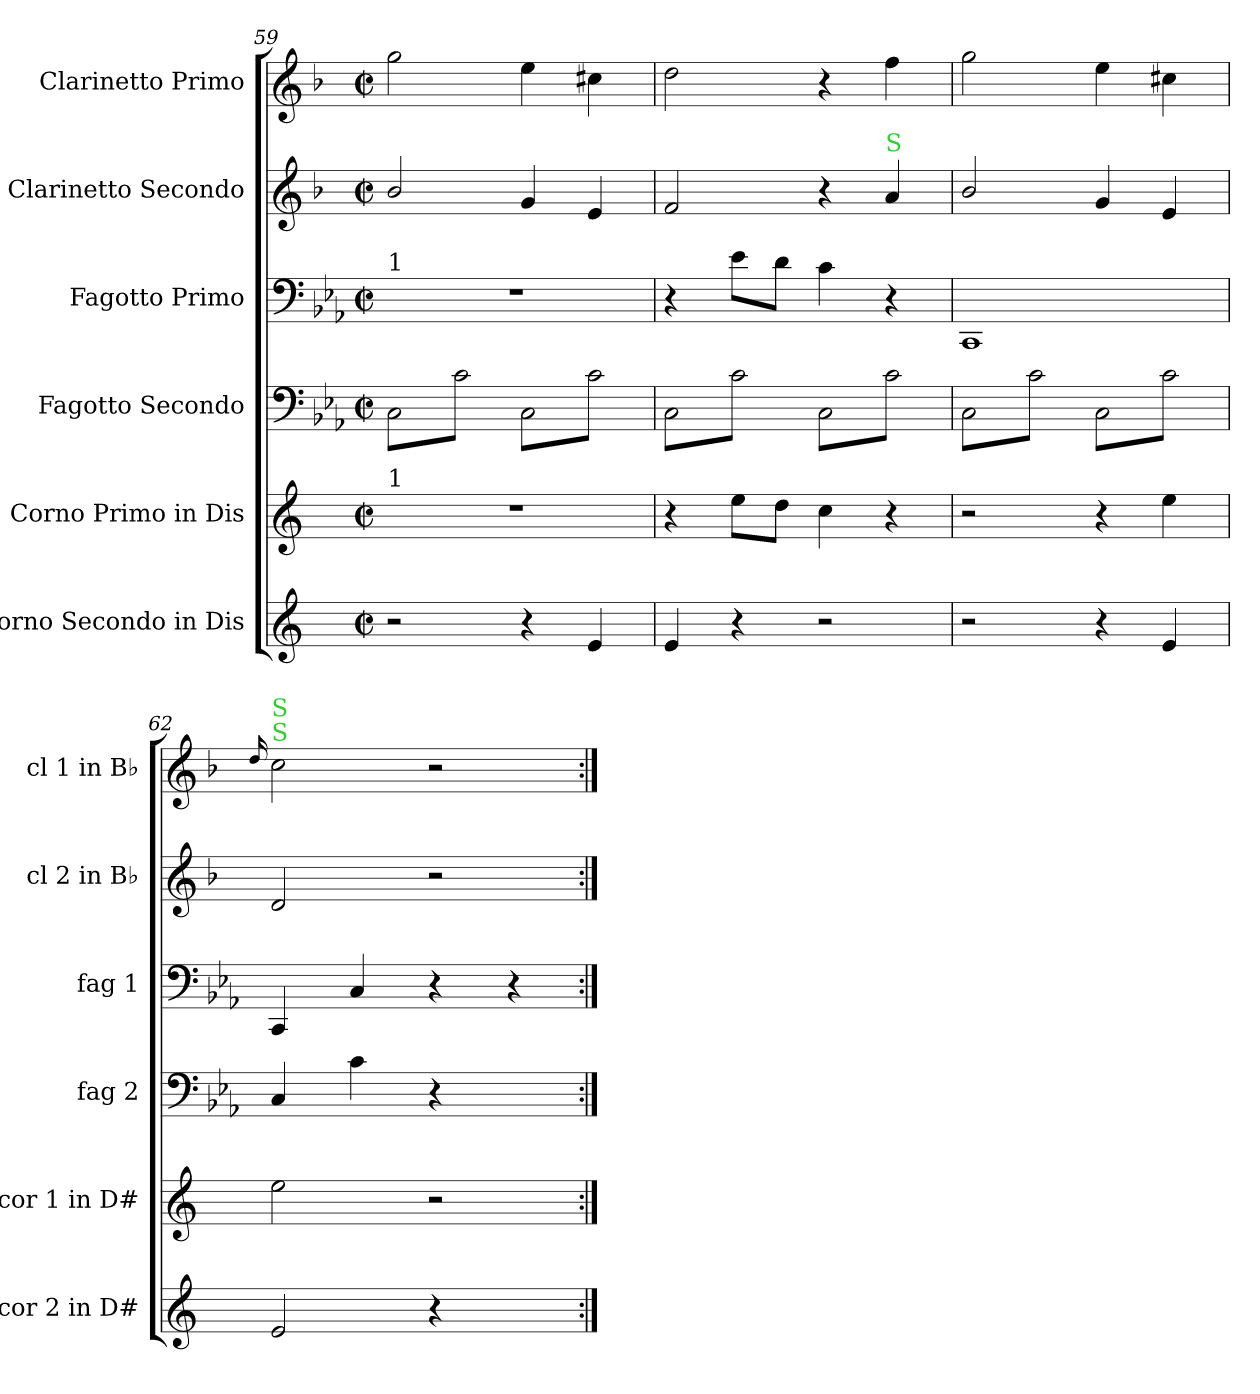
**kern	**kern	**kern	**kern	**kern	**kern
*part6	*part5	*part4	*part3	*part2	*part1
*staff6	*staff5	*staff4	*staff3	*staff2	*staff1
*I"Corno Secondo in Dis	*I"Corno Primo in Dis	*I"Fagotto Secondo	*I"Fagotto Primo	*I"Clarinetto Secondo	*I"Clarinetto Primo
*I'cor 2 in D#	*I'cor 1 in D#	*I'fag 2	*I'fag 1	*I'cl 2 in B♭	*I'cl 1 in B♭
*clefG2	*clefG2	*clefF4	*clefF4	*clefG2	*clefG2
*ITrd5c9	*ITrd5c9	*	*	*ITrd1c2	*ITrd1c2
*k[b-e-a-]	*k[b-e-a-]	*k[b-e-a-]	*k[b-e-a-]	*k[b-e-a-]	*k[b-e-a-]
*c:	*c:	*c:	*c:	*c:	*c:
*M2/2	*M2/2	*M2/2	*M2/2	*M2/2	*M2/2
*met(c|)	*met(c|)	*met(c|)	*met(c|)	*met(c|)	*met(c|)
=59	=59	=59	=59	=59	=59
!	!	!	!LO:TX:a:t=1	!	!
!	!LO:TX:a:t=1	!	!	!	!
*	*	*tremolo	*	*	*
2r	1r	8C\L	1r	2a-/	2ff\
.	.	8c\	.	.	.
.	.	8C\	.	.	.
.	.	8c\J	.	.	.
4r	.	8C\L	.	4f/	4dd\
.	.	8c\	.	.	.
4G/	.	8C\	.	4d/	4bn\
.	.	8c\J	.	.	.
=60	=60	=60	=60	=60	=60
4G/	4r	8C\L	4r	2e-/	2cc\
.	.	8c\	.	.	.
4r	8g\L	8C\	8e-\L	.	.
.	8f\J	8c\J	8d\J	.	.
2r	4e-\	8C\L	4c\	4r	4r
.	.	8c\	.	.	.
!	!	!	!	!LO:TX:a:color=limegreen:t=S	!
.	4r	8C\	4r	4g/	4ee-\
.	.	8c\J	.	.	.
=61	=61	=61	=61	=61	=61
2r	2r	8C\L	1CC/	2a-/	2ff\
.	.	8c\	.	.	.
.	.	8C\	.	.	.
.	.	8c\J	.	.	.
4r	4r	8C\L	.	4f/	4dd\
.	.	8c\	.	.	.
4G/	4g\	8C\	.	4d/	4bn\
.	.	8c\J	.	.	.
*	*	*Xtremolo	*	*	*
=62	=62	=62	=62	=62	=62
.	.	.	.	.	16qqcc/
!	!	!	!	!	!LO:TX:a:color=limegreen:t=S
!	!	!	!	!	!LO:TX:a:color=limegreen:t=S
2G/	2g\	4C/	4CC/	2c/	2b-\
.	.	.	.	.	.
.	.	4c\	4C/	.	.
4r	2r	4r	4r	2r	2r
4ryy	.	4ryy	4r	.	.
=:|!	=:|!	=:|!	=:|!	=:|!	=:|!
*-	*-	*-	*-	*-	*-
